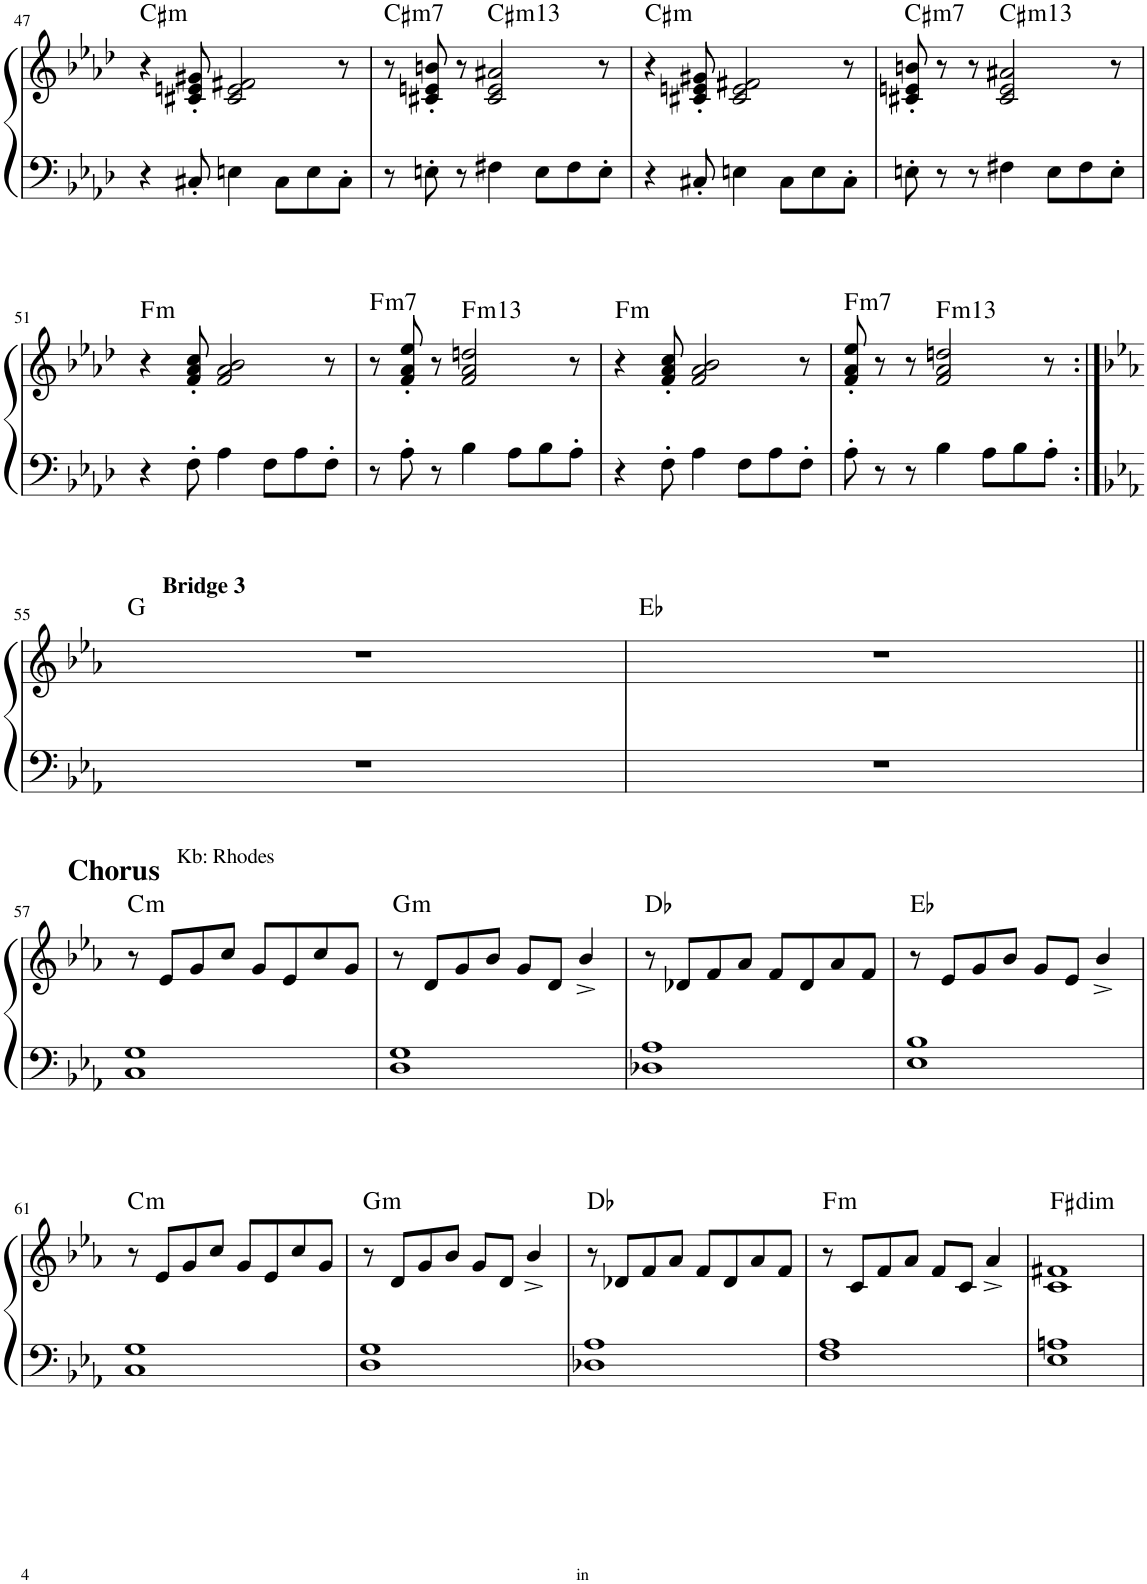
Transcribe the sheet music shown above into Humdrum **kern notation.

**kern	**kern	**harte
*part1	*part1	*part1
*staff2	*staff1	*
*I"Piano	*	*
*I'Pno	*	*
!!LO:PB:g=z
*clefF4	*clefG2	*
*k[b-e-a-d-]	*k[b-e-a-d-]	*
*M4/4	*M4/4	*
=47	=47	=47
!	!	!LO:H:kt=m
4r	4r	C#:min
8C#X'/	8c#X/' 8en/' 8g#X/'	.
4En\	2c#/ 2e/ 2f#X/	.
8C#\L	.	.
8E\	.	.
8C#'\J	8r	.
=48	=48	=48
!	!	!LO:H:kt=m7
8r	8r	C#:min7
8En'\	8c#X/' 8en/' 8bn/'	.
8r	8r	.
!	!	!LO:H:kt=m13
4F#X\	2c#/ 2e/ 2a#X/	C#:min9(11,13)
8E\L	.	.
8F#\	.	.
8E'\J	8r	.
=49	=49	=49
!	!	!LO:H:kt=m
4r	4r	C#:min
8C#X'/	8c#X/' 8en/' 8g#X/'	.
4En\	2c#/ 2e/ 2f#X/	.
8C#\L	.	.
8E\	.	.
8C#'\J	8r	.
=50	=50	=50
!	!	!LO:H:kt=m7
8En'\	8c#X/' 8en/' 8bn/'	C#:min7
8r	8r	.
8r	8r	.
!	!	!LO:H:kt=m13
4F#X\	2c#/ 2e/ 2a#X/	C#:min9(11,13)
8E\L	.	.
8F#\	.	.
8E'\J	8r	.
!!LO:LB:g=z
=51	=51	=51
!	!	!LO:H:kt=m
4r	4r	F:min
8F'\	8f/' 8a-/' 8cc/'	.
4A-\	2f/ 2a-/ 2b-/	.
8F\L	.	.
8A-\	.	.
8F'\J	8r	.
=52	=52	=52
!	!	!LO:H:kt=m7
8r	8r	F:min7
8A-'\	8f/' 8a-/' 8ee-/'	.
8r	8r	.
!	!	!LO:H:kt=m13
4B-\	2f/ 2a-/ 2ddn/	F:min9(11,13)
8A-\L	.	.
8B-\	.	.
8A-'\J	8r	.
=53	=53	=53
!	!	!LO:H:kt=m
4r	4r	F:min
8F'\	8f/' 8a-/' 8cc/'	.
4A-\	2f/ 2a-/ 2b-/	.
8F\L	.	.
8A-\	.	.
8F'\J	8r	.
=54	=54	=54
!	!	!LO:H:kt=m7
8A-'\	8f/' 8a-/' 8ee-/'	F:min7
8r	8r	.
8r	8r	.
!	!	!LO:H:kt=m13
4B-\	2f/ 2a-/ 2ddn/	F:min9(11,13)
8A-\L	.	.
8B-\	.	.
8A-'\J	8r	.
!!LO:LB:g=z
=55:|!	=55:|!	=55:|!
*k[b-e-a-]	*k[b-e-a-]	*
1r	1r	G:maj
=56	=56	=56
1r	1r	Eb:maj
!!LO:LB:g=z
=57	=57	=57
!	!LO:TX:a:t=Kb&colon; Rhodes	!LO:H:kt=m
1C 1G	8r	C:min
.	8e-/L	.
.	8g/	.
.	8cc/J	.
.	8g/L	.
.	8e-/	.
.	8cc/	.
.	8g/J	.
=58	=58	=58
!	!	!LO:H:kt=m
1D 1G	8r	G:min
.	8d/L	.
.	8g/	.
.	8b-/J	.
.	8g/L	.
.	8d/J	.
.	4b-^/	.
=59	=59	=59
1D-X 1A-	8r	Db:maj
.	8d-X/L	.
.	8f/	.
.	8a-/J	.
.	8f/L	.
.	8d-/	.
.	8a-/	.
.	8f/J	.
=60	=60	=60
1E- 1B-	8r	Eb:maj
.	8e-/L	.
.	8g/	.
.	8b-/J	.
.	8g/L	.
.	8e-/J	.
.	4b-^/	.
!!LO:LB:g=z
=61	=61	=61
!	!	!LO:H:kt=m
1C 1G	8r	C:min
.	8e-/L	.
.	8g/	.
.	8cc/J	.
.	8g/L	.
.	8e-/	.
.	8cc/	.
.	8g/J	.
=62	=62	=62
!	!	!LO:H:kt=m
1D 1G	8r	G:min
.	8d/L	.
.	8g/	.
.	8b-/J	.
.	8g/L	.
.	8d/J	.
.	4b-^/	.
=63	=63	=63
1D-X 1A-	8r	Db:maj
.	8d-X/L	.
.	8f/	.
.	8a-/J	.
.	8f/L	.
.	8d-/	.
.	8a-/	.
.	8f/J	.
=64	=64	=64
!	!	!LO:H:kt=m
1F 1A-	8r	F:min
.	8c/L	.
.	8f/	.
.	8a-/J	.
.	8f/L	.
.	8c/J	.
.	4a-^/	.
=65	=65	=65
!	!	!LO:H:kt=dim
1E- 1An	1c 1f#X	F#:dim
=	=	=
*-	*-	*-
